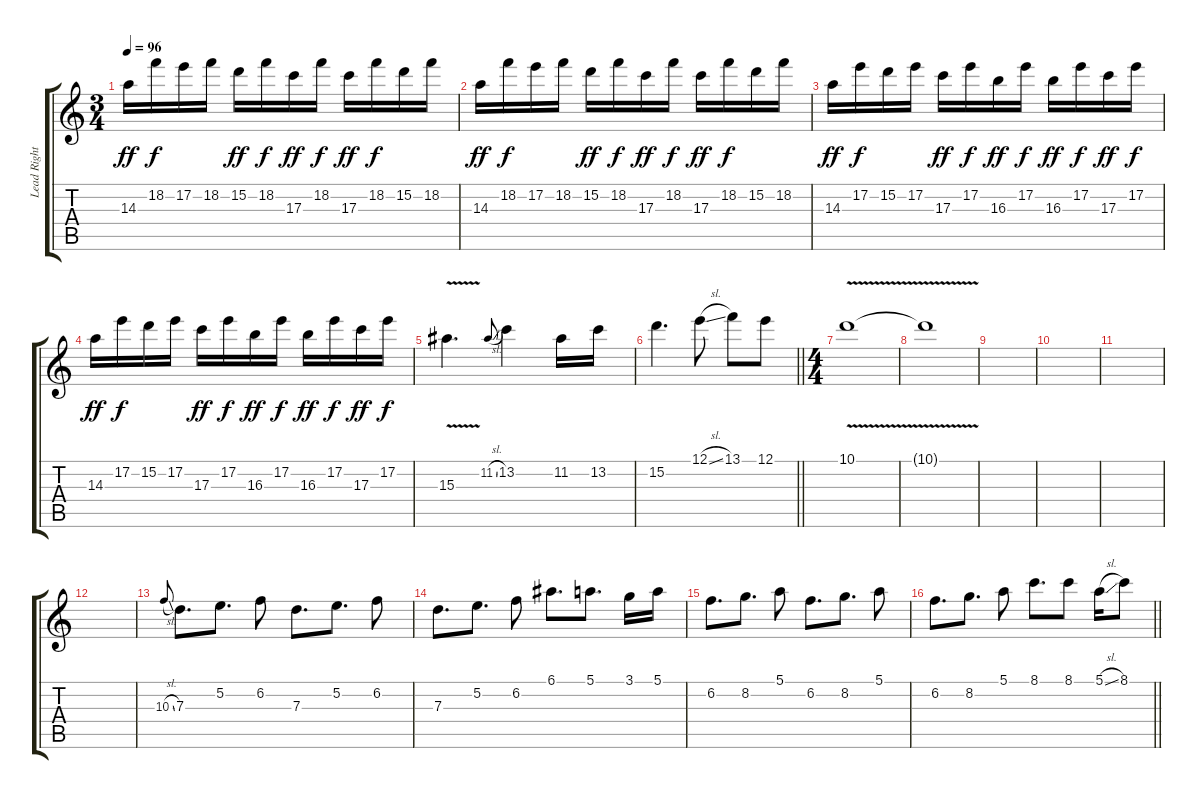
\track ("Lead Right" "Lead Right") {instrument distortionguitar}
\staff {score tabs}
\tuning (E4 B3 G3 D3 A2 D2) {hide}
\ts (3 4)
\tempo 96
\clef g2
\ks c
14.3.16{dy ff} 18.2.16{dy f} 17.2.16 18.2.16 15.2.16{dy ff} 18.2.16{dy f} 17.3.16{dy ff} 18.2.16{dy f} 17.3.16{dy ff} 18.2.16{dy f} 15.2.16 18.2.16 |
14.3.16{dy ff} 18.2.16{dy f} 17.2.16 18.2.16 15.2.16{dy ff} 18.2.16{dy f} 17.3.16{dy ff} 18.2.16{dy f} 17.3.16{dy ff} 18.2.16{dy f} 15.2.16 18.2.16 |
14.3.16{dy ff} 17.2.16{dy f} 15.2.16 17.2.16 17.3.16{dy ff} 17.2.16{dy f} 16.3.16{dy ff} 17.2.16{dy f} 16.3.16{dy ff} 17.2.16{dy f} 17.3.16{dy ff} 17.2.16{dy f} |
14.3.16{dy ff} 17.2.16{dy f} 15.2.16 17.2.16 17.3.16{dy ff} 17.2.16{dy f} 16.3.16{dy ff} 17.2.16{dy f} 16.3.16{dy ff} 17.2.16{dy f} 17.3.16{dy ff} 17.2.16{dy f} |
15.3{v}.4{d} 11.2{sl}.8{gr onbeat} 13.2.4 11.2.16 13.2.16 |
\barLineRight lightlight
15.2.4{d} 12.1{sl}.8 13.1.8 12.1.8 |
\ts (4 4)
10.1{v}.1{volume 3} |
10.1{t}.1 |
|
|
|
|
10.3{sl}.8{gr onbeat} 7.3.8{d} 5.2.8{d} 6.2.8 7.3.8{d} 5.2.8{d} 6.2.8 |
7.3.8{d} 5.2.8{d} 6.2.8 6.1.8{d} 5.1.8{d} 3.1.16 5.1.16 |
6.2.8{d} 8.2.8{d} 5.1.8 6.2.8{d} 8.2.8{d} 5.1.8 |
\barLineRight lightlight
6.2.8{d} 8.2.8{d} 5.1.8 8.1.8{d} 8.1.8 5.1{sl}.16 8.1.8
